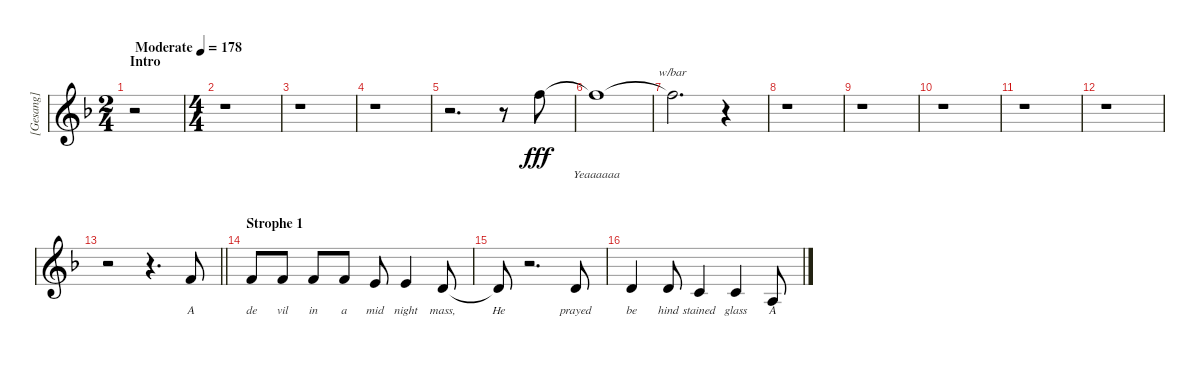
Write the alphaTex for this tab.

\track ("[Gesang]" "[Gesang]") {instrument tenorsax}
\staff {score}
\tuning (E4 B3 G3 D3 A2 D2) {hide}
\ts (2 4)
\section ("" "Intro")
\tempo (178 "Moderate")
\clef g2
\ks dminor
r.2{dy fff instrument tenorsax} |
\ts (4 4)
r.1 |
r.1 |
r.1 |
r.2{d} r.8 13.1.8{lyrics (0 "") lyrics (1 "") lyrics (2 "") lyrics (3 "") lyrics (4 "")} |
13.1{t}.1{lyrics (0 "Yeaaaaaa") lyrics (1 "") lyrics (2 "") lyrics (3 "") lyrics (4 "")} |
13.1{t}.2{d tbe (custom default 0 0 30 0 45 -2 60 -6) lyrics (0 "") lyrics (1 "") lyrics (2 "") lyrics (3 "") lyrics (4 "")} r.4 |
r.1 |
r.1 |
r.1 |
r.1 |
r.1 |
\barLineRight lightlight
r.2 r.4{d} 6.2.8{lyrics (0 "A") lyrics (1 "") lyrics (2 "") lyrics (3 "") lyrics (4 "")} |
\section ("" "Strophe 1")
6.2.8{lyrics (0 "de") lyrics (1 "") lyrics (2 "") lyrics (3 "") lyrics (4 "")} 6.2.8{lyrics (0 "vil") lyrics (1 "") lyrics (2 "") lyrics (3 "") lyrics (4 "")} 6.2.8{lyrics (0 "in") lyrics (1 "") lyrics (2 "") lyrics (3 "") lyrics (4 "")} 6.2.8{lyrics (0 "a") lyrics (1 "") lyrics (2 "") lyrics (3 "") lyrics (4 "")} 5.2.8{lyrics (0 "mid") lyrics (1 "") lyrics (2 "") lyrics (3 "") lyrics (4 "")} 5.2.4{lyrics (0 "night") lyrics (1 "") lyrics (2 "") lyrics (3 "") lyrics (4 "")} 3.2.8{lyrics (0 "mass,") lyrics (1 "") lyrics (2 "") lyrics (3 "") lyrics (4 "")} |
3.2{t}.8{lyrics (0 "He") lyrics (1 "") lyrics (2 "") lyrics (3 "") lyrics (4 "")} r.2{d} 3.2.8{lyrics (0 "prayed") lyrics (1 "") lyrics (2 "") lyrics (3 "") lyrics (4 "")} |
3.2.4{lyrics (0 "be") lyrics (1 "") lyrics (2 "") lyrics (3 "") lyrics (4 "")} 3.2.8{lyrics (0 "hind") lyrics (1 "") lyrics (2 "") lyrics (3 "") lyrics (4 "")} 1.2.4{lyrics (0 "stained") lyrics (1 "") lyrics (2 "") lyrics (3 "") lyrics (4 "")} 1.2.4{lyrics (0 "glass") lyrics (1 "") lyrics (2 "") lyrics (3 "") lyrics (4 "")} 2.3.8{lyrics (0 "A") lyrics (1 "") lyrics (2 "") lyrics (3 "") lyrics (4 "")}
